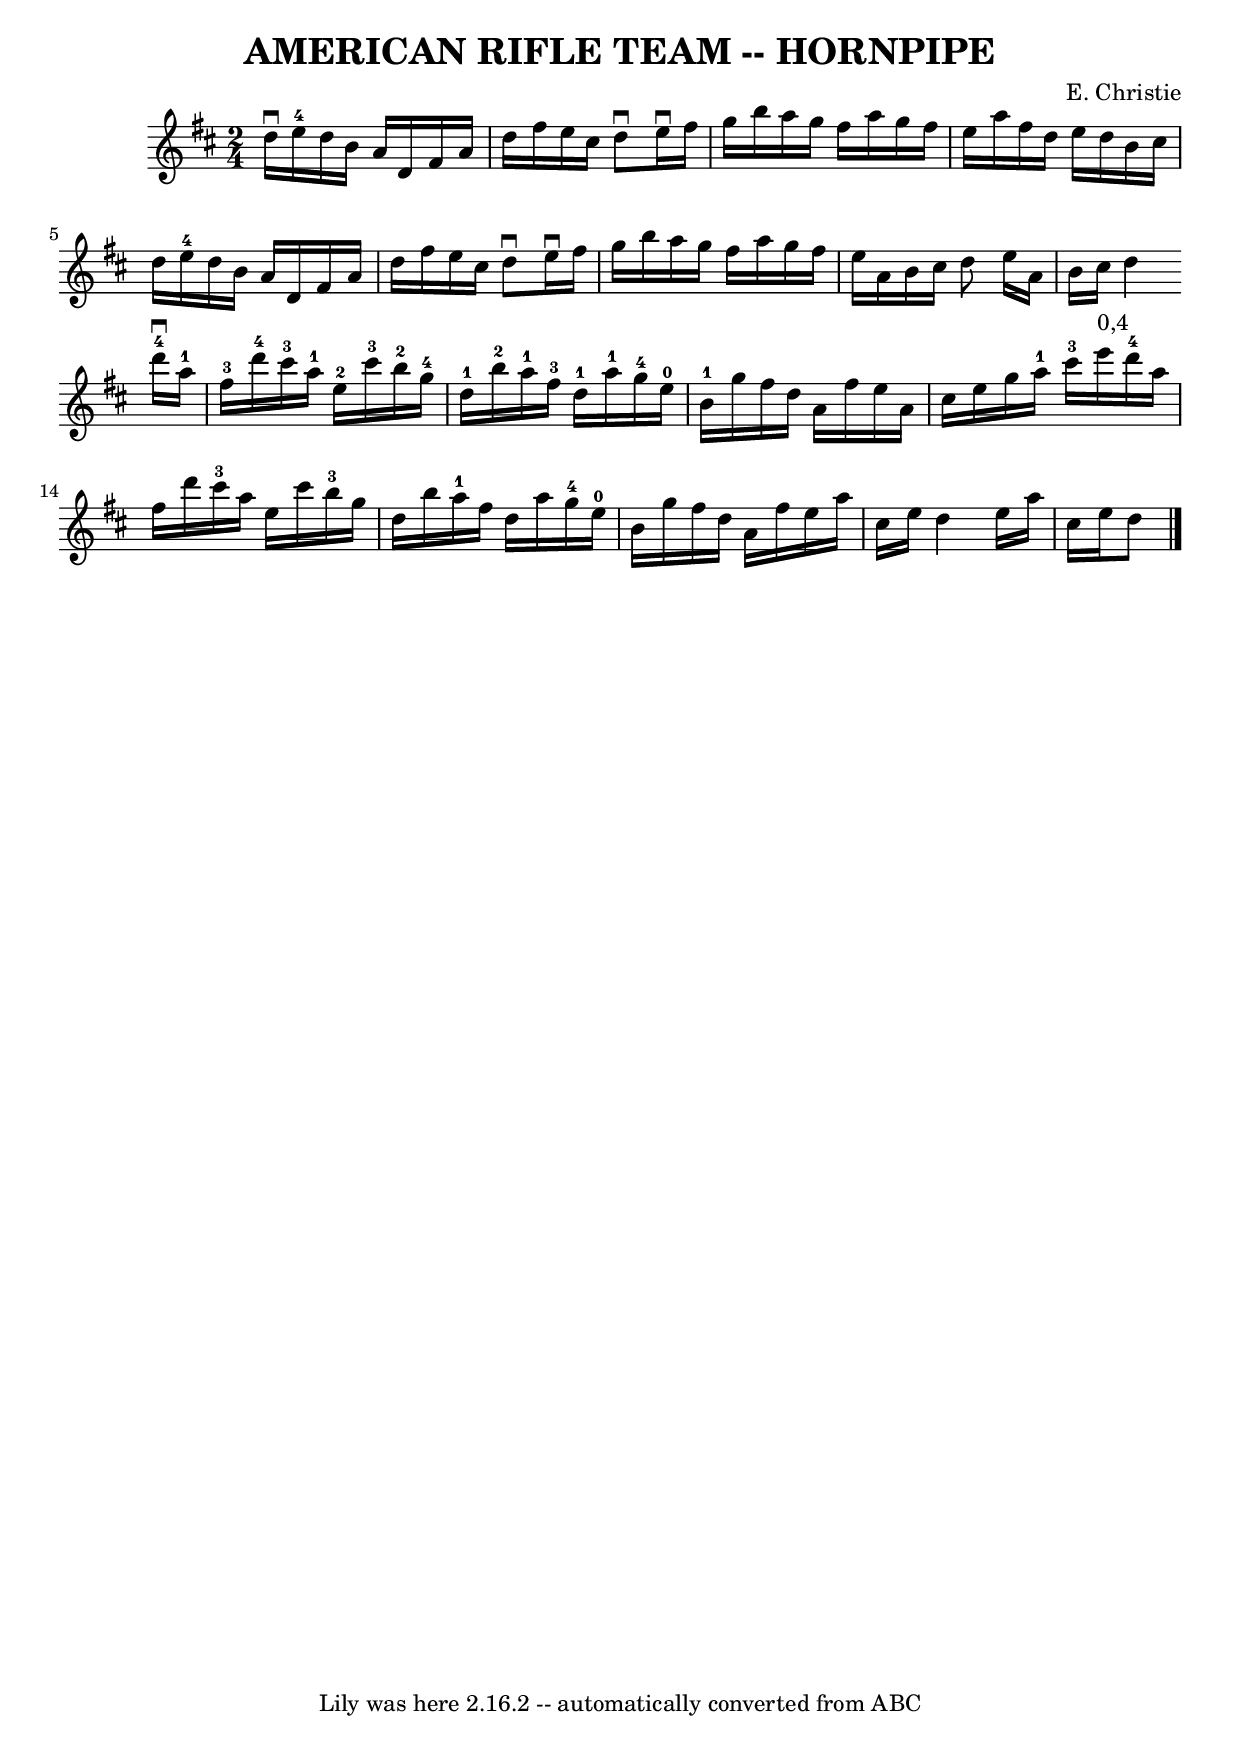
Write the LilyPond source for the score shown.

\version "2.16.2"
\include "Mammoth.ily"
\header {
  %% book = "Ryan's Mammoth Collection of Fiddle Tunes"
  composer = "E. Christie"
  crossRefNumber = "1"
  footnotes = ""
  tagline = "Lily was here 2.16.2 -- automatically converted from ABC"
  title = "AMERICAN RIFLE TEAM -- HORNPIPE"

}
voicedefault =  {


  \time 2/4 
  \key d \major
				% %staffsep 55 |
  d''16^\downbow e''16-4 d''16 b'16 a'16 d'16    
  fis'16 a'16    |
  d''16 fis''16 e''16 cis''16 d''8^\downbow e''16^\downbow fis''16    |
  g''16 b''16 a''16    
  g''16 fis''16 a''16 g''16 fis''16    |
  e''16 a''16    
  fis''16 d''16 e''16 d''16 b'16 cis''16    | |
  
  d''16 e''16-4 d''16 b'16 a'16 d'16 fis'16 a'16     |
  d''16 fis''16 e''16 cis''16 d''8^\downbow e''16^\downbow fis''16    |
  g''16 b''16 a''16 g''16 fis''16   
  a''16 g''16 fis''16    |
  e''16 a'16 b'16 cis''16    
  d''8    \bar ":|" e''16 a'16 b'16 cis''16 d''4    \bar "|."     
  \bar "|:" d'''16-4^\downbow a''16-1 fis''16-3 d'''16-4    
  cis'''16-3 a''16-1 e''16-2 cis'''16-3       |
  
  b''16-2 g''16-4 d''16-1 b''16-2 a''16-1 fis''16-3 
  d''16-1 a''16-1       |
  g''16-4 e''16-0 b'16-1 g''16 fis''16 d''16 a'16 fis''16    |
  e''16 a'16 
  cis''16 e''16 g''16 a''16-1 cis'''16-3 e'''16^"0,4"    | |
  d'''16-4 a''16 fis''16 d'''16      
  cis'''16-3 a''16 e''16 cis'''16    |
  b''16-3 g''16   
  d''16 b''16 a''16-1 fis''16 d''16 a''16        |
  
  g''16-4 e''16-0 b'16 g''16 fis''16 d''16 a'16 fis''16   |
  e''16 a''16 cis''16 e''16 d''4    \bar ":|" e''16    
  a''16 cis''16 e''16 d''8    \bar "|."   

}

\score{
  <<

    \context Staff="default"
    {
      \voicedefault 
      
    }

  >>
  \layout {
    
  }
  \midi {
  }

}
